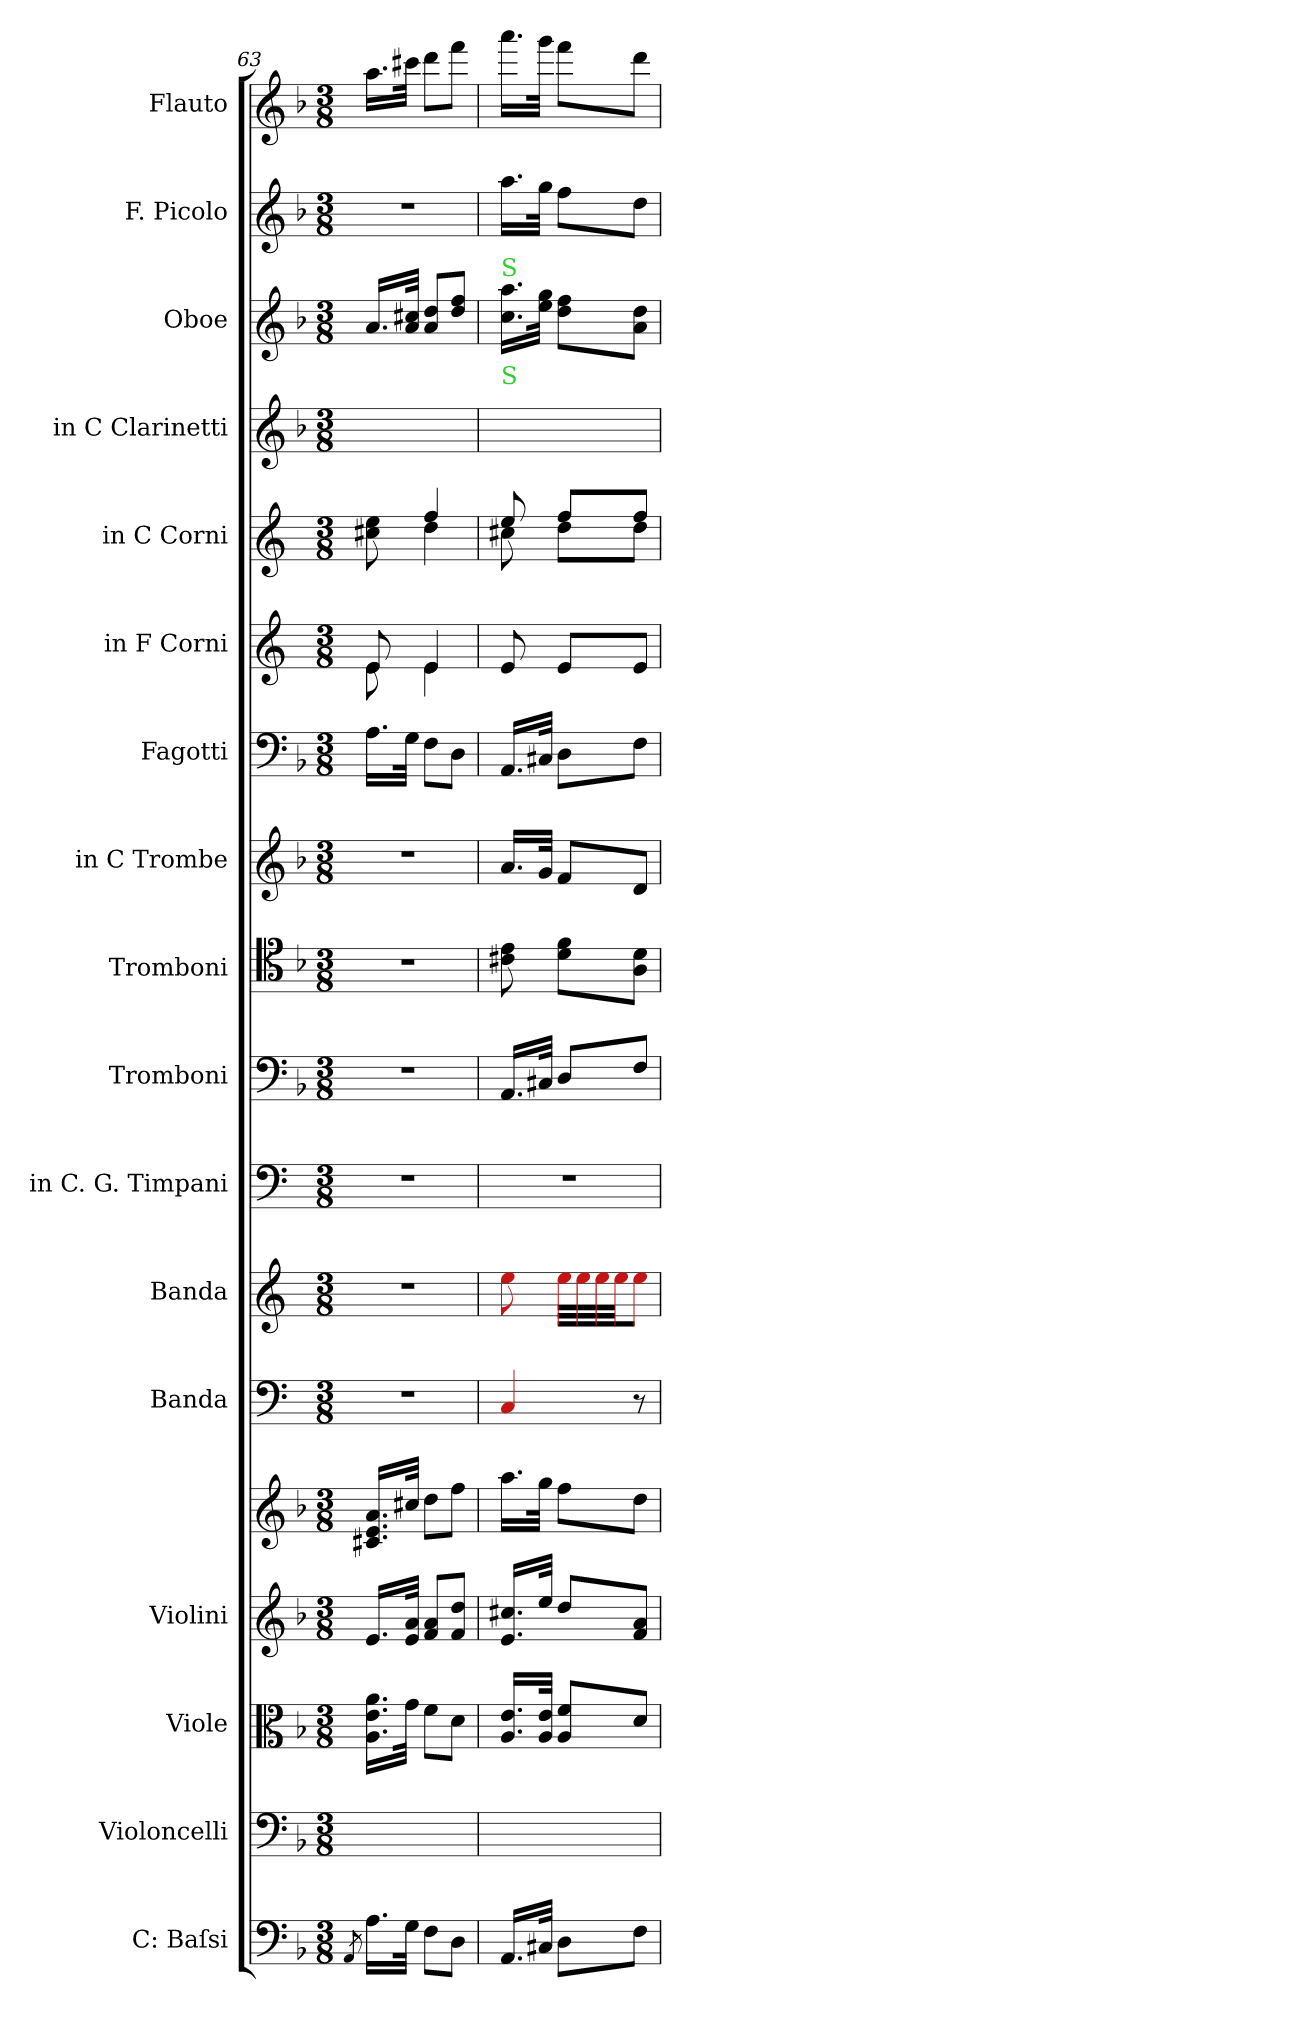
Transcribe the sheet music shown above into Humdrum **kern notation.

**kern	**kern	**kern	**kern	**kern	**kern	**kern	**kern	**kern	**kern	**kern	**kern	**kern	**kern	**kern	**kern	**kern	**kern
*part18	*part17	*part16	*part15	*part14	*part13	*part12	*part11	*part10	*part9	*part8	*part7	*part6	*part5	*part4	*part3	*part2	*part1
*staff18	*staff17	*staff16	*staff15	*staff14	*staff13	*staff12	*staff11	*staff10	*staff9	*staff8	*staff7	*staff6	*staff5	*staff4	*staff3	*staff2	*staff1
*I"C: Baſsi	*I"Violoncelli	*I"Viole	*I"Violini	*	*I"Banda	*I"Banda	*I"in C. G. Timpani	*I"Tromboni	*I"Tromboni	*I"in C Trombe	*I"Fagotti	*I"in F Corni	*I"in C Corni	*I"in C Clarinetti	*I"Oboe	*I"F. Picolo	*I"Flauto
*	*I'Vc	*	*I'Vln	*	*	*	*I'Timp	*I'Trb	*I'Trb	*	*	*	*	*I'Cl	*I'Ob	*	*I'Fl
*clefF4	*clefF4	*clefC3	*clefG2	*clefG2	*clefF4	*clefG2	*clefF4	*clefF4	*clefC4	*clefG2	*clefF4	*clefG2	*clefG2	*clefG2	*clefG2	*clefG2	*clefG2
*	*	*	*	*	*	*	*	*	*	*	*	*ITrd4c7	*	*	*	*	*
*k[b-]	*k[b-]	*k[b-]	*k[b-]	*k[b-]	*k[]	*k[]	*k[]	*k[b-]	*k[b-]	*k[b-]	*k[b-]	*k[b-]	*k[]	*k[b-]	*k[b-]	*k[b-]	*k[b-]
*M3/8	*M3/8	*M3/8	*M3/8	*M3/8	*M3/8	*M3/8	*M3/8	*M3/8	*M3/8	*M3/8	*M3/8	*M3/8	*M3/8	*M3/8	*M3/8	*M3/8	*M3/8
=63	=63	=63	=63	=63	=63	=63	=63	=63	=63	=63	=63	=63	=63	=63	=63	=63	=63
8qAA/	8qAA/yy	.	.	.	.	.	.	.	.	.	.	.	.	.	.	.	.
*	*	*	*	*	*	*	*	*	*	*	*	*^	*^	*	*	*	*
16.A\LL	16.A\LLyy	16.A\ 16.e\ 16.a\LL	16.e/LL	16.c#X/ 16.e/ 16.a/LL	4.r	4.r	4.r	4.r	4.r	4.r	16.A\LL	8A/	8A\	8cc#X\ 8ee\	8ryy	16.a/LLyy	16.a/LL	4.r	16.aa\LL
32G\JJk	32G\JJkyy	32g\JJk	32e/ 32a/JJk	32cc#X/JJk	.	.	.	.	.	.	32G\JJk	.	.	.	.	32ayy/ 32cc#Xyy/JJk	32a/ 32cc#X/JJk	.	32ccc#X\JJk
8F\L	8F\Lyy	8f\L	8f/ 8a/L	8dd\L	.	.	.	.	.	.	8F\L	4A/	4A\	4ff/	4dd\	8ayy/ 8ddyy/L	8a/ 8dd/L	.	8ddd\L
8D\J	8D\Jyy	8d\J	8f/ 8dd/J	8ff\J	.	.	.	.	.	.	8D\J	.	.	.	.	8ddyy/ 8ffyy/J	8dd/ 8ff/J	.	8fff\J
*	*	*	*	*	*	*	*	*	*	*	*	*v	*v	*	*	*	*	*	*
=64	=64	=64	=64	=64	=64	=64	=64	=64	=64	=64	=64	=64	=64	=64	=64	=64	=64	=64
!	!	!	!	!	!	!	!	!	!	!	!	!	!	!	!	!LO:TX:a:color=limegreen:t=S	!	!
!	!	!	!	!	!	!	!	!	!	!	!	!	!	!	!LO:TX:a:color=limegreen:t=S	!	!	!
16.AA/LL	16.AA/LLyy	16.A/ 16.e/LL	16.e/ 16.cc#X/LL	16.aa\LL	4Ra/	8Ree\	4.r	16.AA/LL	8c#X\ 8e\	16.a/LL	16.AA/LL	8A/	8ee/	8cc#X\	16.ccyy\ 16.aayy\LL	16.cc\ 16.aa\LL	16.aa\LL	16.aaa\LL
32C#X/JJk	32C#X/JJkyy	32A/ 32e/JJk	32ee/JJk	32gg\JJk	.	.	.	32C#X/JJk	.	32g/JJk	32C#X/JJk	.	.	.	32eeyy\ 32ggyy\JJk	32ee\ 32gg\JJk	32gg\JJk	32ggg\JJk
8D\L	8D\Lyy	8A/ 8f/L	8dd/L	8ff\L	.	32Ree\LLL	.	8D/L	8d\ 8f\L	8f/L	8D\L	8A/L	8ff/L	8dd\L	8ddyy\ 8ffyy\L	8dd\ 8ff\L	8ff\L	8fff\L
.	.	.	.	.	.	32Ree\	.	.	.	.	.	.	.	.	.	.	.	.
.	.	.	.	.	.	32Ree\	.	.	.	.	.	.	.	.	.	.	.	.
.	.	.	.	.	.	32Ree\JJ	.	.	.	.	.	.	.	.	.	.	.	.
8F\J	8F\Jyy	8d/J	8f/ 8a/J	8dd\J	8r	8Ree\J	.	8F/J	8A\ 8d\J	8d/J	8F\J	8A/J	8ff/J	8dd\J	8ayy\ 8ddyy\J	8a\ 8dd\J	8dd\J	8ddd\J
*	*	*	*	*	*	*	*	*	*	*	*	*	*v	*v	*	*	*	*
=	=	=	=	=	=	=	=	=	=	=	=	=	=	=	=	=	=
*-	*-	*-	*-	*-	*-	*-	*-	*-	*-	*-	*-	*-	*-	*-	*-	*-	*-
